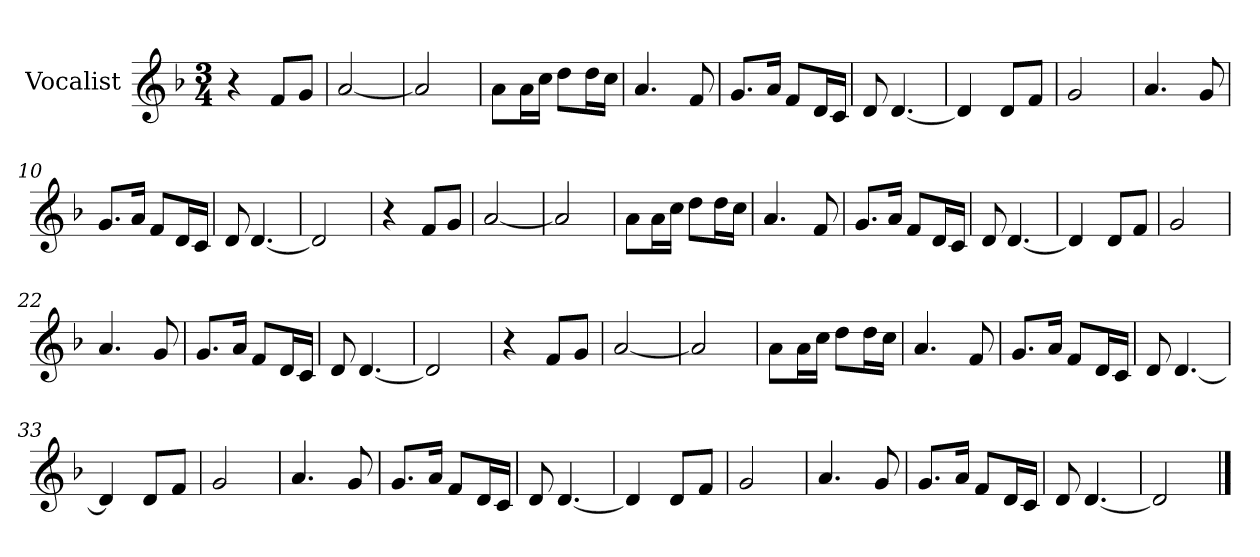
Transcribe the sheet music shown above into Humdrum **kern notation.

**kern
*part1
*staff1
*I"Vocalist
*k[b-]
*F:
*M3/4
=
4r
8fL
8gJ
=1
[2a
=2
2a]
=3
8aL
16aL
16ccJJ
8ddL
16ddL
16ccJJ
=4
4.a
8f
=5
8.gL
16aJk
8fL
16dL
16cJJ
=6
8d
[4.d
=7
4d]
8dL
8fJ
=8
2g
=9
4.a
8g
=10
8.gL
16aJk
8fL
16dL
16cJJ
=11
8d
[4.d
=12
2d]
=13
4r
8fL
8gJ
=14
[2a
=15
2a]
=16
8aL
16aL
16ccJJ
8ddL
16ddL
16ccJJ
=17
4.a
8f
=18
8.gL
16aJk
8fL
16dL
16cJJ
=19
8d
[4.d
=20
4d]
8dL
8fJ
=21
2g
=22
4.a
8g
=23
8.gL
16aJk
8fL
16dL
16cJJ
=24
8d
[4.d
=25
2d]
=26
4r
8fL
8gJ
=27
[2a
=28
2a]
=29
8aL
16aL
16ccJJ
8ddL
16ddL
16ccJJ
=30
4.a
8f
=31
8.gL
16aJk
8fL
16dL
16cJJ
=32
8d
[4.d
=33
4d]
8dL
8fJ
=34
2g
=35
4.a
8g
=36
8.gL
16aJk
8fL
16dL
16cJJ
=37
8d
[4.d
=38
4d]
8dL
8fJ
=39
2g
=40
4.a
8g
=41
8.gL
16aJk
8fL
16dL
16cJJ
=42
8d
[4.d
=43
2d]
==
*-
